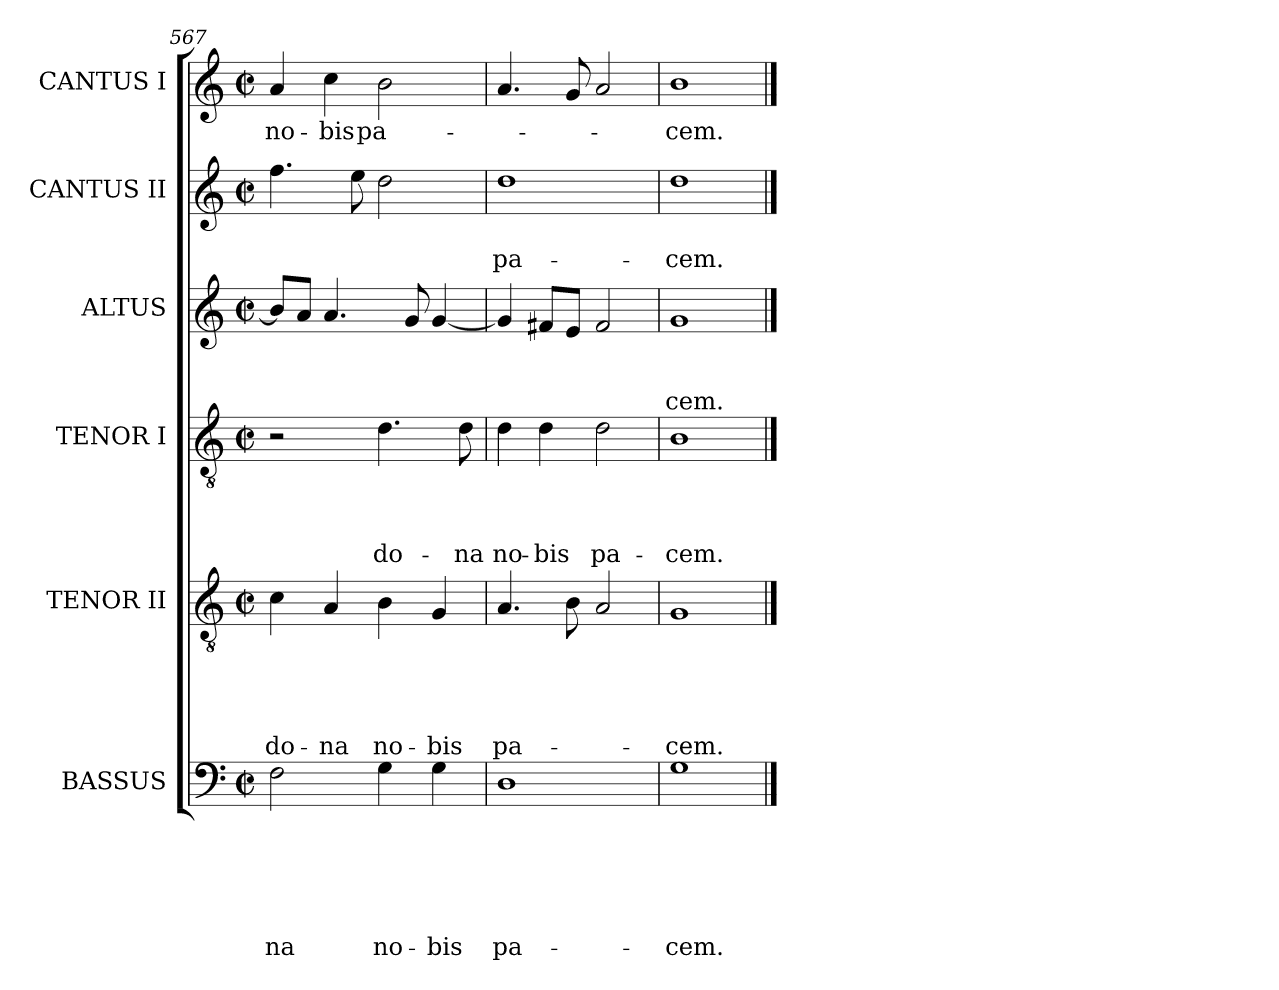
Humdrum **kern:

**kern	**text	**text	**text	**text	**text	**text	**kern	**text	**text	**text	**text	**text	**kern	**text	**text	**text	**text	**kern	**text	**text	**text	**kern	**text	**text	**kern	**text
*part6	*part6	*part6	*part6	*part6	*part6	*part6	*part5	*part5	*part5	*part5	*part5	*part5	*part4	*part4	*part4	*part4	*part4	*part3	*part3	*part3	*part3	*part2	*part2	*part2	*part1	*part1
*staff6	*staff6	*staff6	*staff6	*staff6	*staff6	*staff6	*staff5	*staff5	*staff5	*staff5	*staff5	*staff5	*staff4	*staff4	*staff4	*staff4	*staff4	*staff3	*staff3	*staff3	*staff3	*staff2	*staff2	*staff2	*staff1	*staff1
*I"BASSUS	*	*	*	*	*	*	*I"TENOR II	*	*	*	*	*	*I"TENOR I	*	*	*	*	*I"ALTUS	*	*	*	*I"CANTUS II	*	*	*I"CANTUS I	*
*clefF4	*	*	*	*	*	*	*clefGv2	*	*	*	*	*	*clefGv2	*	*	*	*	*clefG2	*	*	*	*clefG2	*	*	*clefG2	*
*k[]	*	*	*	*	*	*	*k[]	*	*	*	*	*	*k[]	*	*	*	*	*k[]	*	*	*	*k[]	*	*	*k[]	*
*C:	*	*	*	*	*	*	*C:	*	*	*	*	*	*C:	*	*	*	*	*C:	*	*	*	*C:	*	*	*C:	*
*M2/2	*	*	*	*	*	*	*M2/2	*	*	*	*	*	*M2/2	*	*	*	*	*M2/2	*	*	*	*M2/2	*	*	*M2/2	*
*met(c|)	*	*	*	*	*	*	*met(c|)	*	*	*	*	*	*met(c|)	*	*	*	*	*met(c|)	*	*	*	*met(c|)	*	*	*met(c|)	*
=567	=567	=567	=567	=567	=567	=567	=567	=567	=567	=567	=567	=567	=567	=567	=567	=567	=567	=567	=567	=567	=567	=567	=567	=567	=567	=567
2F\	.	.	.	.	.	-na	4c\	.	.	.	.	do-	2r	.	.	.	.	8b/L]	.	.	.	4.ff\	.	.	4a/	no-
.	.	.	.	.	.	.	.	.	.	.	.	.	.	.	.	.	.	8a/J	.	.	.	.	.	.	.	.
.	.	.	.	.	.	.	4A/	.	.	.	.	-na	.	.	.	.	.	4.a/	.	.	.	.	.	.	4cc\	-bis
.	.	.	.	.	.	.	.	.	.	.	.	.	.	.	.	.	.	.	.	.	.	8ee\	.	.	.	.
4G\	.	.	.	.	.	no-	4B\	.	.	.	.	no-	4.d\	.	.	.	do-	.	.	.	.	2dd\	.	.	2b\	pa-
.	.	.	.	.	.	.	.	.	.	.	.	.	.	.	.	.	.	8g/	.	.	.	.	.	.	.	.
4G\	.	.	.	.	.	-bis	4G/	.	.	.	.	-bis	.	.	.	.	.	[4g/	.	.	.	.	.	.	.	.
.	.	.	.	.	.	.	.	.	.	.	.	.	8d\	.	.	.	-na	.	.	.	.	.	.	.	.	.
=568	=568	=568	=568	=568	=568	=568	=568	=568	=568	=568	=568	=568	=568	=568	=568	=568	=568	=568	=568	=568	=568	=568	=568	=568	=568	=568
1D	.	.	.	.	.	pa-	4.A/	.	.	.	.	pa-	4d\	.	.	.	no-	4g/]	.	.	.	1dd	.	pa-	4.a/	.
.	.	.	.	.	.	.	.	.	.	.	.	.	4d\	.	.	.	-bis	8f#X/L	.	.	.	.	.	.	.	.
.	.	.	.	.	.	.	8B\	.	.	.	.	.	.	.	.	.	.	8e/J	.	.	.	.	.	.	8g/	.
.	.	.	.	.	.	.	2A/	.	.	.	.	.	2d\	.	.	.	pa-	2f#/	.	.	.	.	.	.	2a/	.
=569	=569	=569	=569	=569	=569	=569	=569	=569	=569	=569	=569	=569	=569	=569	=569	=569	=569	=569	=569	=569	=569	=569	=569	=569	=569	=569
1G	.	.	.	.	.	-cem.	1G	.	.	.	.	-cem.	1B	.	.	.	-cem.	1g	.	.	-cem.	1dd	.	-cem.	1b	-cem.
==	==	==	==	==	==	==	==	==	==	==	==	==	==	==	==	==	==	==	==	==	==	==	==	==	==	==
*-	*-	*-	*-	*-	*-	*-	*-	*-	*-	*-	*-	*-	*-	*-	*-	*-	*-	*-	*-	*-	*-	*-	*-	*-	*-	*-
